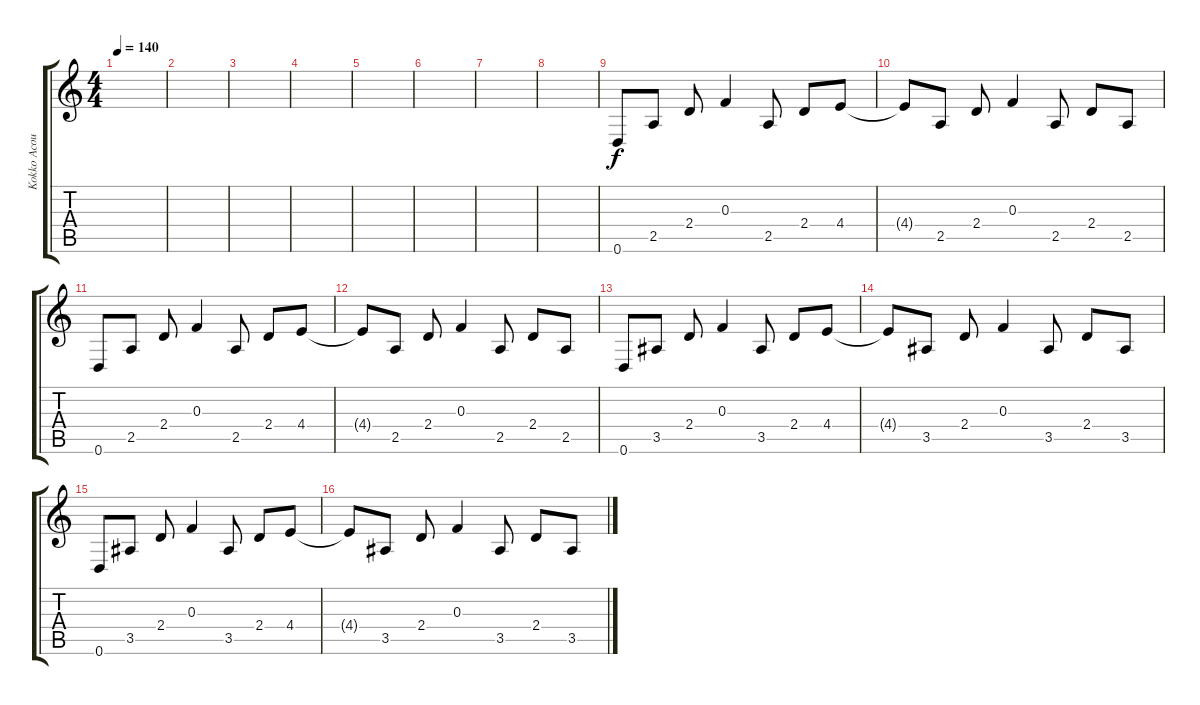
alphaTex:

\track ("Kokko Acoustic" "Kokko Acou") {instrument acousticguitarnylon}
\staff {score tabs}
\tuning (D4 A3 F3 C3 G2 D2) {hide}
\ts (4 4)
\tempo 140
\clef g2
\ks c
|
|
|
|
|
|
|
|
0.6.8 2.5.8 2.4.8 0.3.4 2.5.8 2.4.8 4.4.8 |
4.4{t}.8 2.5.8 2.4.8 0.3.4 2.5.8 2.4.8 2.5.8 |
0.6.8 2.5.8 2.4.8 0.3.4 2.5.8 2.4.8 4.4.8 |
4.4{t}.8 2.5.8 2.4.8 0.3.4 2.5.8 2.4.8 2.5.8 |
0.6.8 3.5.8 2.4.8 0.3.4 3.5.8 2.4.8 4.4.8 |
4.4{t}.8 3.5.8 2.4.8 0.3.4 3.5.8 2.4.8 3.5.8 |
0.6.8 3.5.8 2.4.8 0.3.4 3.5.8 2.4.8 4.4.8 |
4.4{t}.8 3.5.8 2.4.8 0.3.4 3.5.8 2.4.8 3.5.8
